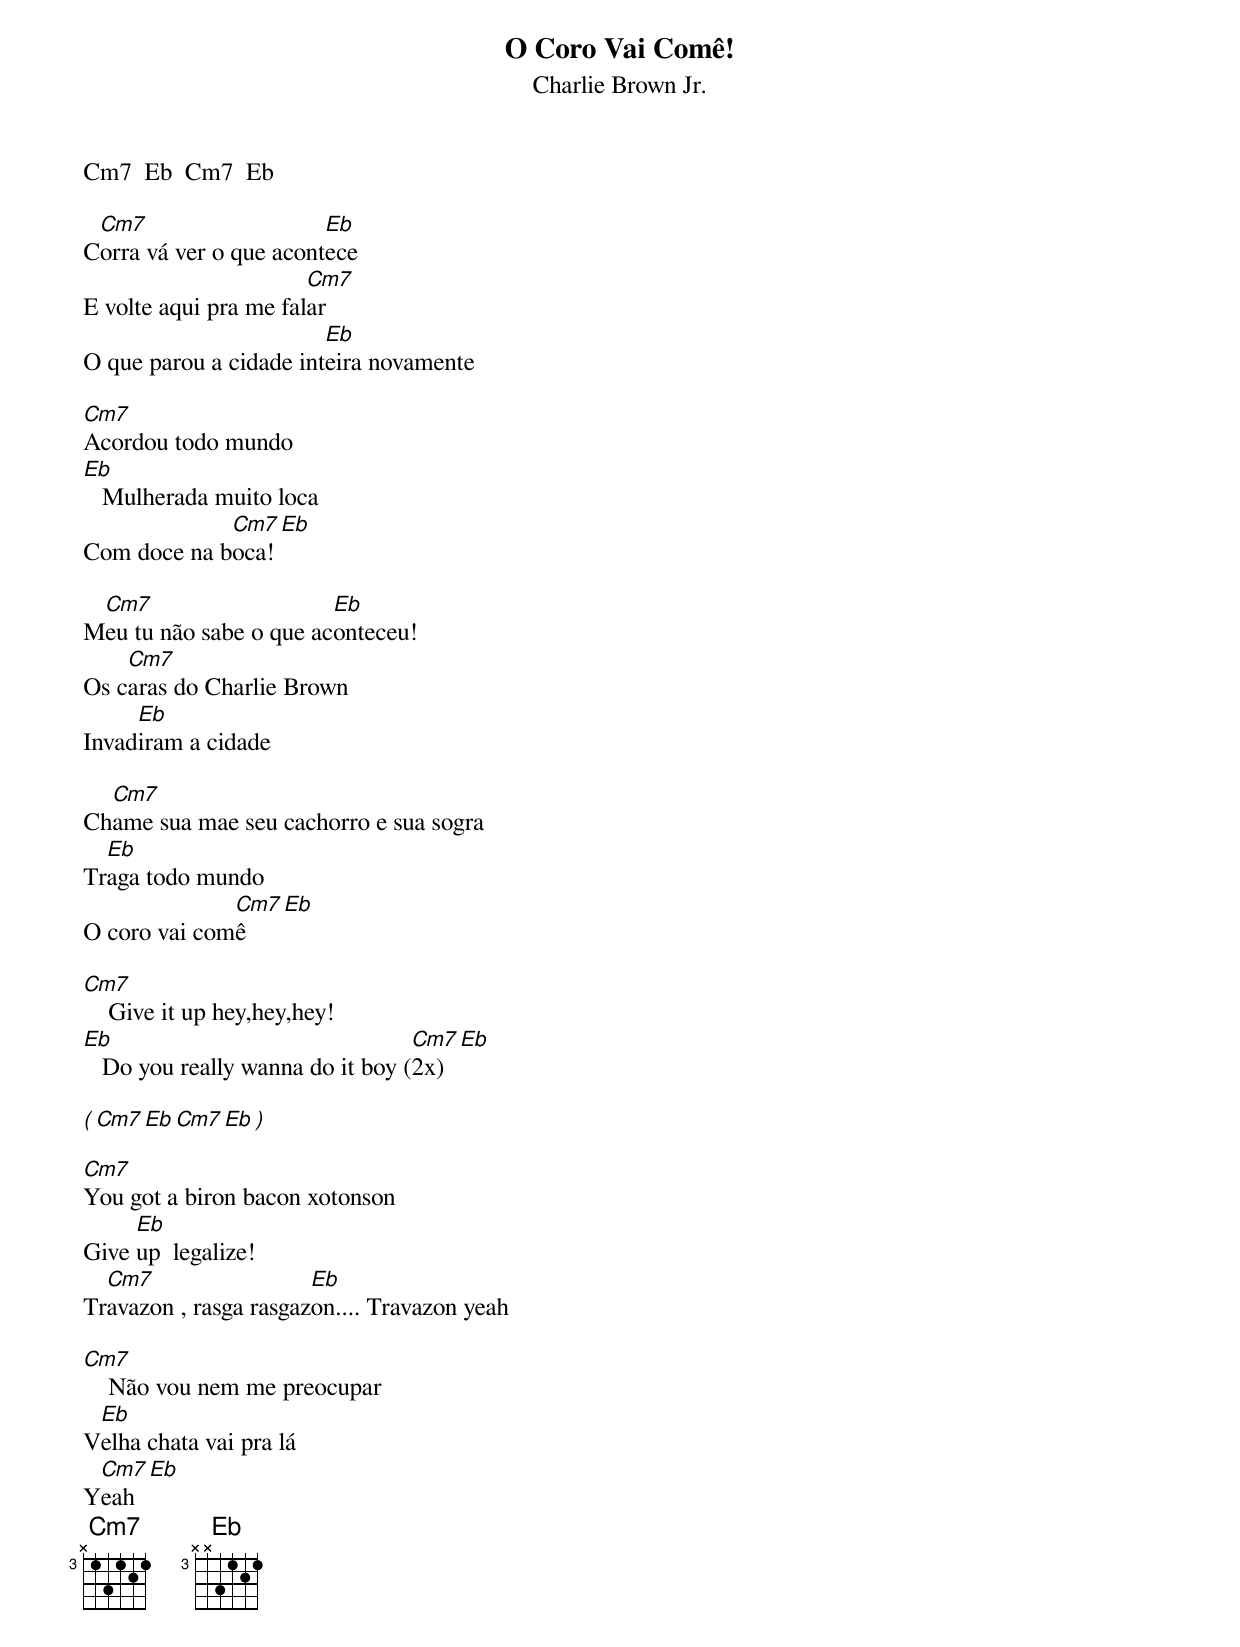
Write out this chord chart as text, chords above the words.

O Coro Vai Comê!
Charlie Brown Jr.

Cm7  Eb  Cm7  Eb

 Cm7                    Eb
Corra vá ver o que acontece
                       Cm7
E volte aqui pra me falar
                        Eb
O que parou a cidade inteira novamente

Cm7
Acordou todo mundo
Eb
   Mulherada muito loca
             Cm7  Eb
Com doce na boca!

 Cm7                    Eb
Meu tu não sabe o que aconteceu!
    Cm7
Os caras do Charlie Brown
     Eb
Invadiram a cidade

  Cm7
Chame sua mae seu cachorro e sua sogra
  Eb
Traga todo mundo
              Cm7  Eb
O coro vai comê

Cm7
    Give it up hey,hey,hey!
Eb                                Cm7  Eb
   Do you really wanna do it boy (2x)

( Cm7  Eb  Cm7  Eb )

Cm7
You got a biron bacon xotonson
     Eb
Give up  legalize!
  Cm7                  Eb
Travazon , rasga rasgazon.... Travazon yeah

Cm7
    Não vou nem me preocupar
 Eb
Velha chata vai pra lá
 Cm7  Eb
Yeah
